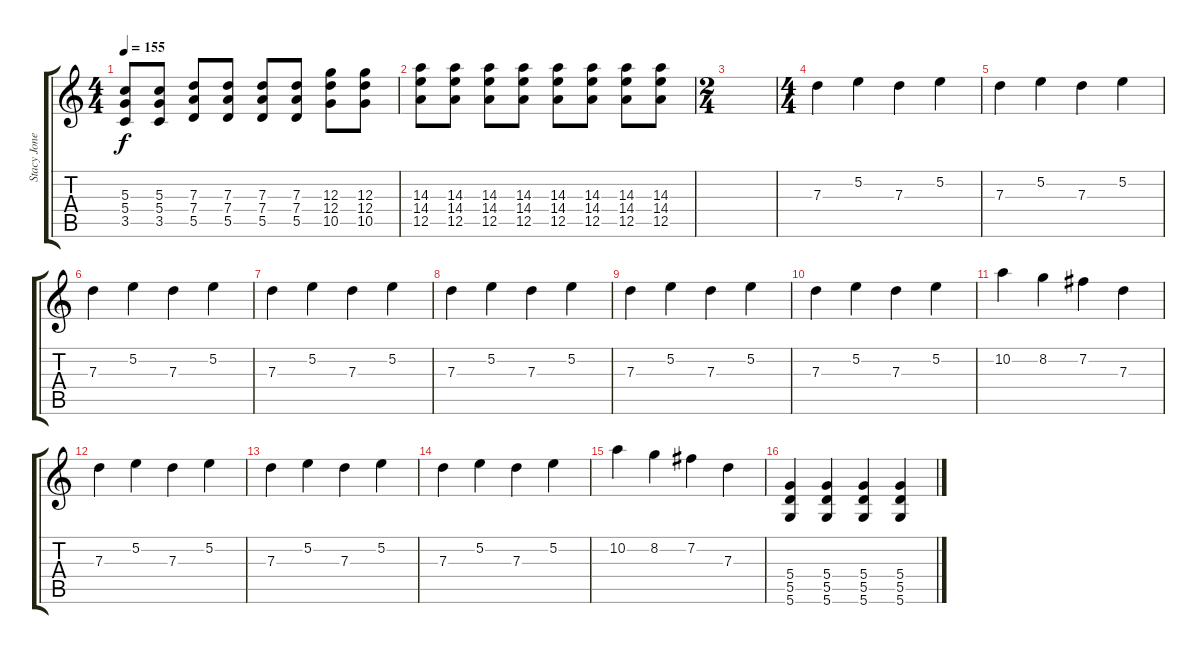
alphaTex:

\track ("Stacy Jones" "Stacy Jone") {instrument distortionguitar}
\staff {score tabs}
\tuning (E4 B3 G3 D3 A2 D2) {hide}
\ts (4 4)
\tempo 155
\clef g2
\ks c
(5.3 5.4 3.5).8{dy f} (5.3 5.4 3.5).8 (7.3 7.4 5.5).8 (7.3 7.4 5.5).8 (7.3 7.4 5.5).8 (7.3 7.4 5.5).8 (12.3 12.4 10.5).8 (12.3 12.4 10.5).8 |
(14.3 14.4 12.5).8 (14.3 14.4 12.5).8 (14.3 14.4 12.5).8 (14.3 14.4 12.5).8 (14.3 14.4 12.5).8 (14.3 14.4 12.5).8 (14.3 14.4 12.5).8 (14.3 14.4 12.5).8 |
\ts (2 4)
|
\ts (4 4)
7.3.4 5.2.4 7.3.4 5.2.4 |
7.3.4 5.2.4 7.3.4 5.2.4 |
7.3.4 5.2.4 7.3.4 5.2.4 |
7.3.4 5.2.4 7.3.4 5.2.4 |
7.3.4 5.2.4 7.3.4 5.2.4 |
7.3.4 5.2.4 7.3.4 5.2.4 |
7.3.4 5.2.4 7.3.4 5.2.4 |
10.2.4 8.2.4 7.2.4 7.3.4 |
7.3.4 5.2.4 7.3.4 5.2.4 |
7.3.4 5.2.4 7.3.4 5.2.4 |
7.3.4 5.2.4 7.3.4 5.2.4 |
10.2.4 8.2.4 7.2.4 7.3.4 |
(5.4 5.5 5.6).4 (5.4 5.5 5.6).4 (5.4 5.5 5.6).4 (5.4 5.5 5.6).4
